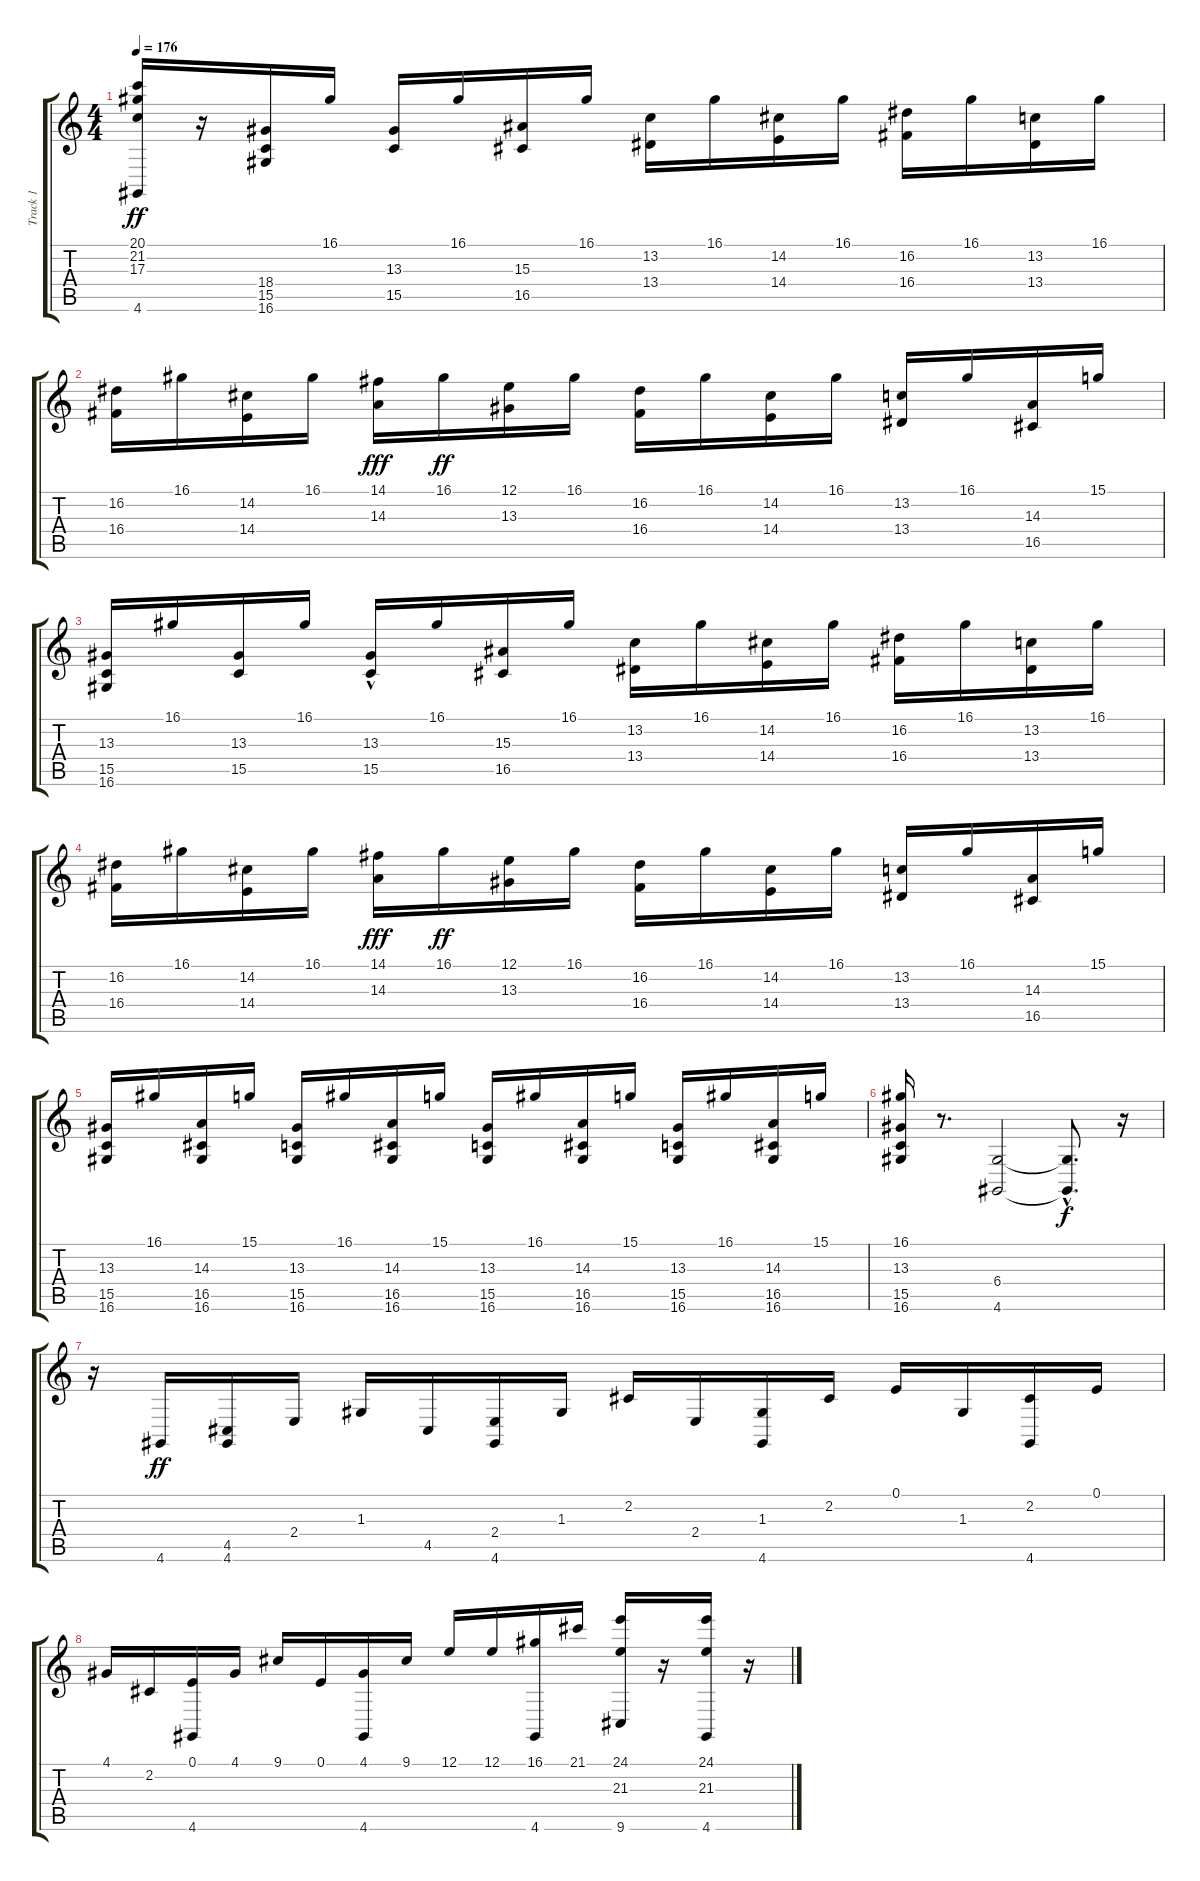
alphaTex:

\track ("Track 1" "Track 1") {instrument acousticgrandpiano}
\staff {score tabs}
\tuning (E4 B3 G3 D3 A2 E2) {hide}
\ts (4 4)
\tempo 176
\clef g2
\ks c
(20.1 21.2 17.3 4.6).16{dy ff} r.16 (18.4 15.5 16.6).16 16.1.16 (13.3 15.5).16 16.1.16 (15.3 16.5).16 16.1.16 (13.2 13.4).16 16.1.16 (14.2 14.4).16 16.1.16 (16.2 16.4).16 16.1.16 (13.2 13.4).16 16.1.16 |
(16.2 16.4).16 16.1.16 (14.2 14.4).16 16.1.16 (14.1 14.3).16{dy fff} 16.1.16{dy ff} (12.1 13.3).16 16.1.16 (16.2 16.4).16 16.1.16 (14.2 14.4).16 16.1.16 (13.2 13.4).16 16.1.16 (14.3 16.5).16 15.1.16 |
(13.3 15.5 16.6).16 16.1.16 (13.3 15.5).16 16.1.16 (13.3 15.5{hac}).16 16.1.16 (15.3 16.5).16 16.1.16 (13.2 13.4).16 16.1.16 (14.2 14.4).16 16.1.16 (16.2 16.4).16 16.1.16 (13.2 13.4).16 16.1.16 |
(16.2 16.4).16 16.1.16 (14.2 14.4).16 16.1.16 (14.1 14.3).16{dy fff} 16.1.16{dy ff} (12.1 13.3).16 16.1.16 (16.2 16.4).16 16.1.16 (14.2 14.4).16 16.1.16 (13.2 13.4).16 16.1.16 (14.3 16.5).16 15.1.16 |
(13.3 15.5 16.6).16 16.1.16 (14.3 16.5 16.6).16 15.1.16 (13.3 15.5 16.6).16 16.1.16 (14.3 16.5 16.6).16 15.1.16 (13.3 15.5 16.6).16 16.1.16 (14.3 16.5 16.6).16 15.1.16 (13.3 15.5 16.6).16 16.1.16 (14.3 16.5 16.6).16 15.1.16 |
(16.1 13.3 15.5 16.6).16 r.8{d} (6.4 4.6).2 (6.4{hac t} 4.6{hac t}).8{d dy f} r.16 |
r.16 4.6.16{dy ff} (4.5 4.6).16 2.4.16 1.3.16 4.5.16 (2.4 4.6).16 1.3.16 2.2.16 2.4.16 (1.3 4.6).16 2.2.16 0.1.16 1.3.16 (2.2 4.6).16 0.1.16 |
4.1.16 2.2.16 (0.1 4.6).16 4.1.16 9.1.16 0.1.16 (4.1 4.6).16 9.1.16 12.1.16 12.1.16 (16.1 4.6).16 21.1.16 (24.1 21.3 9.6).16 r.16 (24.1 21.3 4.6).16 r.16
